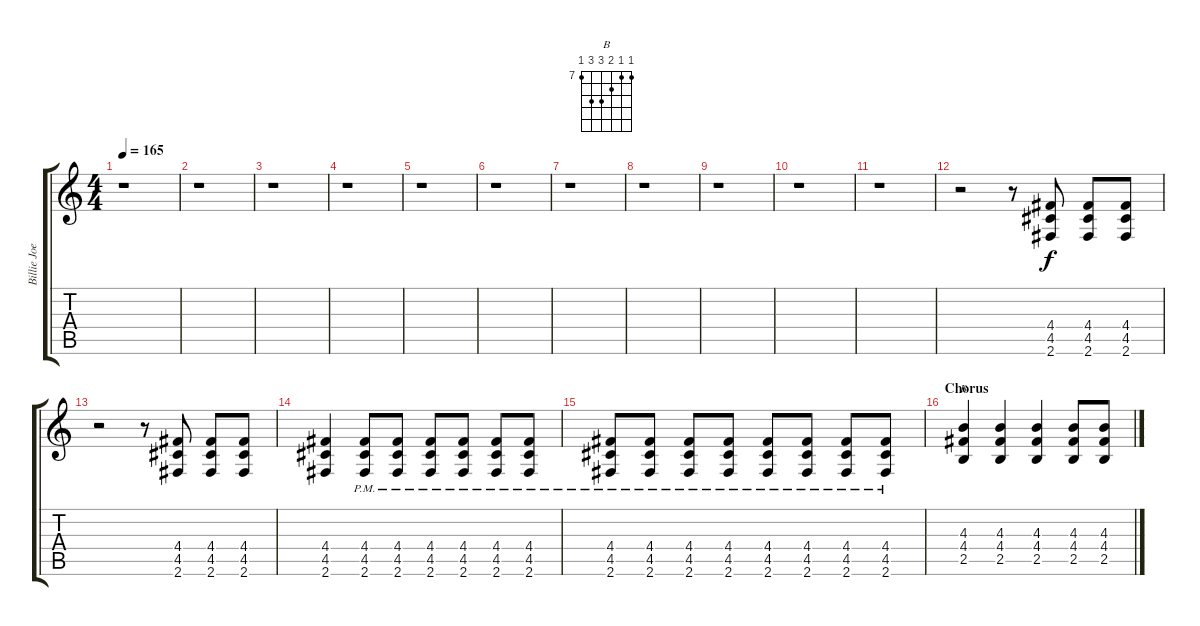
\track ("Billie Joe Armstrong (Rhythm Guitar)" "Billie Joe") {instrument distortionguitar}
\staff {score tabs}
\tuning (E4 B3 G3 D3 A2 E2) {hide}
\chord ("B" 7 7 8 9 9 7) {firstfret 7}
\ts (4 4)
\tempo 165
\clef g2
\ks c
r.1{dy f} |
r.1 |
r.1 |
r.1 |
r.1 |
r.1 |
r.1 |
r.1 |
r.1 |
r.1 |
r.1 |
r.2 r.8 (4.4 4.5 2.6).8 (4.4 4.5 2.6).8 (4.4 4.5 2.6).8 |
r.2 r.8 (4.4 4.5 2.6).8 (4.4 4.5 2.6).8 (4.4 4.5 2.6).8 |
(4.4 4.5 2.6).4 (4.4{pm} 4.5{pm} 2.6{pm}).8 (4.4{pm} 4.5{pm} 2.6{pm}).8 (4.4{pm} 4.5{pm} 2.6{pm}).8 (4.4{pm} 4.5{pm} 2.6{pm}).8 (4.4{pm} 4.5{pm} 2.6{pm}).8 (4.4{pm} 4.5{pm} 2.6{pm}).8 |
(4.4{pm} 4.5{pm} 2.6{pm}).8 (4.4{pm} 4.5{pm} 2.6{pm}).8 (4.4{pm} 4.5{pm} 2.6{pm}).8 (4.4{pm} 4.5{pm} 2.6{pm}).8 (4.4{pm} 4.5{pm} 2.6{pm}).8 (4.4{pm} 4.5{pm} 2.6{pm}).8 (4.4{pm} 4.5{pm} 2.6{pm}).8 (4.4{pm} 4.5{pm} 2.6{pm}).8 |
\section ("" "Chorus")
(4.3 4.4 2.5).4{ch "B"} (4.3 4.4 2.5).4 (4.3 4.4 2.5).4 (4.3 4.4 2.5).8 (4.3 4.4 2.5).8
